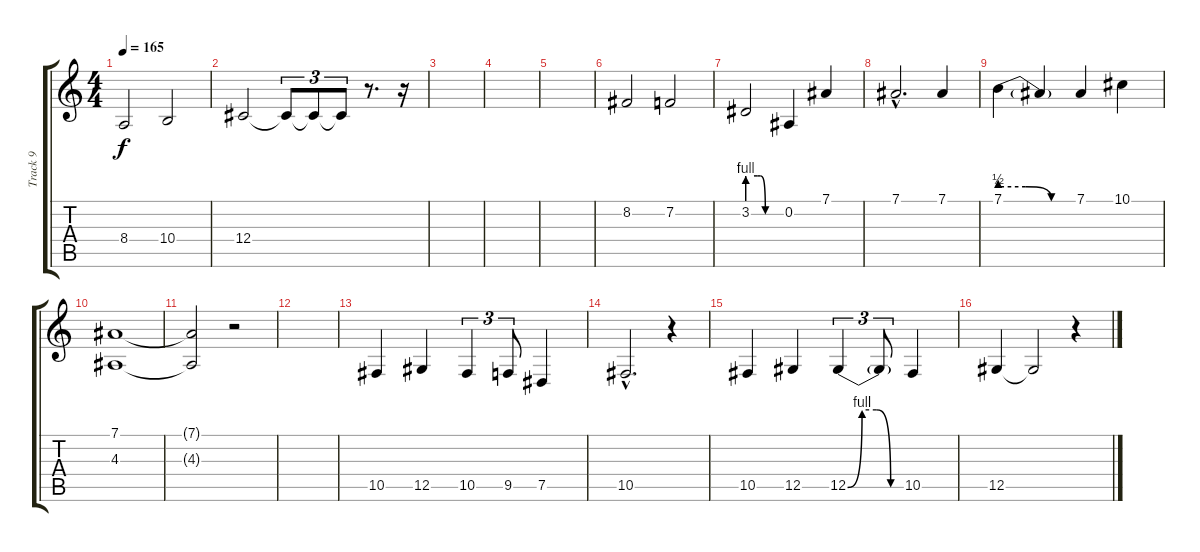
\track ("Track 9" "Track 9") {instrument lead2sawtooth}
\staff {score tabs}
\tuning (Eb4 Bb3 Gb3 Db3 Ab2 Eb2) {hide}
\ts (4 4)
\tempo 165
\clef g2
\ks c
8.4.2{dy f} 10.4.2 |
12.4.2 12.4{t}.8{tu (3 2)} 12.4{t}.8{tu (3 2)} 12.4{t}.8{tu (3 2)} r.8{d} r.16 |
|
|
|
8.2.2 7.2.2 |
3.2{be (custom 0 4 18 4 23 4 32 0 40 0 60 0)}.2 0.2.4 7.1.4 |
7.1{hac}.2{d} 7.1.4 |
7.1{be (custom 0 2 20 2 40 0 60 0)}.4 7.1{t}.4 7.1.4 10.1.4 |
(7.1 4.3).1 |
(7.1{t} 4.3{t}).2 r.2 |
|
10.5.4 12.5.4 10.5.4{tu (3 2)} 9.5.8{tu (3 2)} 7.5.4 |
10.5{hac}.2{d} r.4 |
10.5.4 12.5.4 12.5{be (custom 0 0 15 4 30 4 45 0 60 0)}.4{tu (3 2)} 12.5{t}.8{tu (3 2)} 10.5.4 |
12.5.4 12.5{t}.2 r.4
